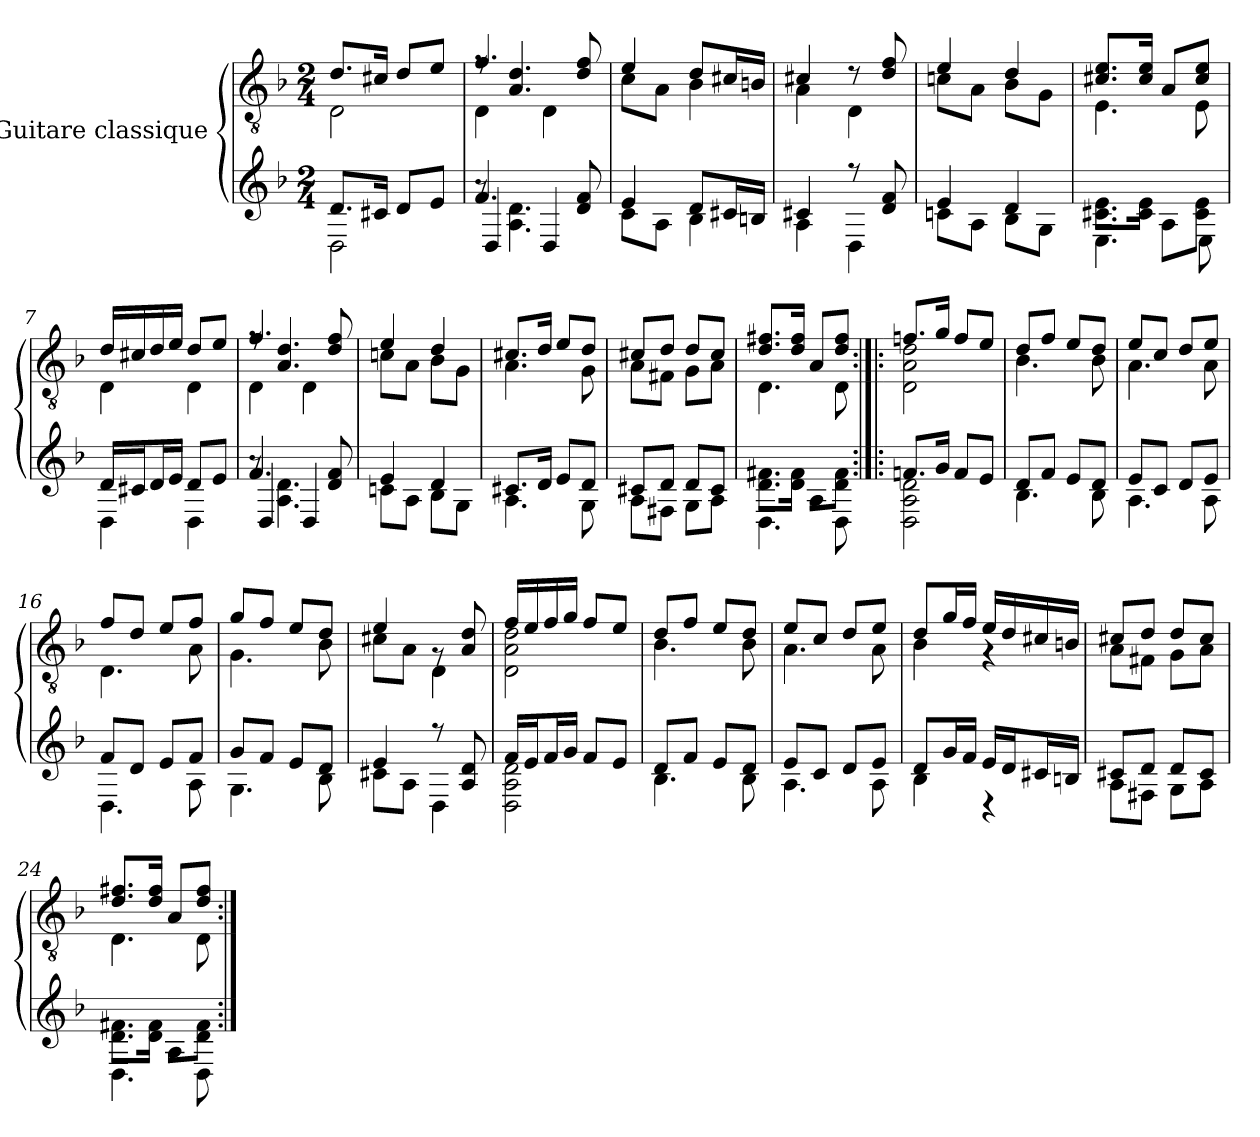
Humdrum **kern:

**kern	**kern
*part1	*part1
*staff2	*staff1
*I"Guitare classique	*
*stria4	*
*	*clefGv2
*k[b-]	*k[b-]
*M2/4	*M2/4
*MM72	*MM72
=1	=1
*^	*^
8.dL	2D	8.d/L	2D\
16c#XJk	.	16c#X/Jk	.
8dL	.	8d/L	.
8eJ	.	8e/J	.
=2	=2	=2	=2
*	*^	*	*^
4.f	8r	4D	4.f/	8rf	4D\
.	4.A 4.d	.	.	4.A/ 4.d/	.
.	.	4D	.	.	4D\
8d 8f	.	.	8d/ 8f/	.	.
*	*v	*v	*	*	*
*	*	*	*v	*v
=3	=3	=3	=3
4e	8cL	4e/	8c\L
.	8AJ	.	8A\J
8dL	4B-	8d/L	4B-\
16c#XL	.	16c#X/L	.
16BnJJ	.	16Bn/JJ	.
=4	=4	=4	=4
4c#X	4A	4c#X/	4A\
8r	4D	8r	4D\
8d 8f	.	8d/ 8f/	.
=5	=5	=5	=5
4e	8cnL	4e/	8cn\L
.	8AJ	.	8A\J
4d	8B-L	4d/	8B-\L
.	8GJ	.	8G\J
=6	=6	=6	=6
8.c#X\ 8.e\L	4.E	8.c#X/ 8.e/L	4.E\
16c#\ 16e\Jk	.	16c#/ 16e/Jk	.
8AL	.	8A/L	.
8c#\ 8e\J	8E	8c#/ 8e/J	8E\
!!LO:LB:g=z	!!
=7	=7	=7	=7
16dLL	4D	16d/LL	4D\
16c#XJ	.	16c#X/	.
16dL	.	16d/	.
16eJJ	.	16e/JJ	.
8dL	4D	8d/L	4D\
8eJ	.	8e/J	.
=8	=8	=8	=8
*	*^	*	*^
4.f	8r	4D	4.f/	8rf	4D\
.	4.A 4.d	.	.	4.A/ 4.d/	.
.	.	4D	.	.	4D\
8d 8f	.	.	8d/ 8f/	.	.
*	*v	*v	*	*	*
*	*	*	*v	*v
=9	=9	=9	=9
4e	8cnL	4e/	8cn\L
.	8AJ	.	8A\J
4d	8B-L	4d/	8B-\L
.	8GJ	.	8G\J
=10	=10	=10	=10
8.c#XL	4.A	8.c#X/L	4.A\
16dJk	.	16d/Jk	.
8eL	.	8e/L	.
8dJ	8G	8d/J	8G\
=11	=11	=11	=11
8c#XL	8AL	8c#X/L	8A\L
8dJ	8F#XJ	8d/J	8F#X\J
8dL	8GL	8d/L	8G\L
8c#J	8AJ	8c#/J	8A\J
=12	=12	=12	=12
8.d\ 8.f#X\L	4.D	8.d/ 8.f#X/L	4.D\
16d\ 16f#\Jk	.	16d/ 16f#/Jk	.
8AL	.	8A/L	.
8d\ 8f#\J	8D	8d/ 8f#/J	8D\
!!LO:LB:g=z	!!
=13:|!|:	=13:|!|:	=13:|!|:	=13:|!|:
8.fnL	2D 2A 2d	8.fn/L	2D\ 2A\ 2d\
16gJk	.	16g/Jk	.
8fL	.	8f/L	.
8eJ	.	8e/J	.
=14	=14	=14	=14
8dL	4.B-	8d/L	4.B-\
8fJ	.	8f/J	.
8eL	.	8e/L	.
8dJ	8B-	8d/J	8B-\
=15	=15	=15	=15
8eL	4.A	8e/L	4.A\
8cJ	.	8c/J	.
8dL	.	8d/L	.
8eJ	8A	8e/J	8A\
=16	=16	=16	=16
8fL	4.D	8f/L	4.D\
8dJ	.	8d/J	.
8eL	.	8e/L	.
8fJ	8A	8f/J	8A\
=17	=17	=17	=17
8gL	4.G	8g/L	4.G\
8fJ	.	8f/J	.
8eL	.	8e/L	.
8dJ	8B-	8d/J	8B-\
=18	=18	=18	=18
4e	8c#XL	4e/	8c#X\L
.	8AJ	.	8A\J
8r	4D	8rG	4D\
8A 8d	.	8A/ 8d/	.
!!LO:LB:g=z	!!
=19	=19	=19	=19
16fLL	2D 2A 2d	16f/LL	2D\ 2A\ 2d\
16eJ	.	16e/	.
16fL	.	16f/	.
16gJJ	.	16g/JJ	.
8fL	.	8f/L	.
8eJ	.	8e/J	.
=20	=20	=20	=20
8dL	4.B-	8d/L	4.B-\
8fJ	.	8f/J	.
8eL	.	8e/L	.
8dJ	8B-	8d/J	8B-\
=21	=21	=21	=21
8eL	4.A	8e/L	4.A\
8cJ	.	8c/J	.
8dL	.	8d/L	.
8eJ	8A	8e/J	8A\
=22	=22	=22	=22
8dL	4B-	8d/L	4B-\
16gL	.	16g/L	.
16fJJ	.	16f/JJ	.
16eLL	4r	16e/LL	4rG
16dJ	.	16d/	.
16c#XL	.	16c#X/	.
16BnJJ	.	16Bn/JJ	.
=23	=23	=23	=23
8c#XL	8AL	8c#X/L	8A\L
8dJ	8F#XJ	8d/J	8F#X\J
8dL	8GL	8d/L	8G\L
8c#J	8AJ	8c#/J	8A\J
=24	=24	=24	=24
8.d\ 8.f#X\L	4.D	8.d/ 8.f#X/L	4.D\
16d\ 16f#\Jk	.	16d/ 16f#/Jk	.
8AL	.	8A/L	.
8d\ 8f#\J	8D	8d/ 8f#/J	8D\
*v	*v	*	*
*	*v	*v
=:|!	=:|!
*-	*-
